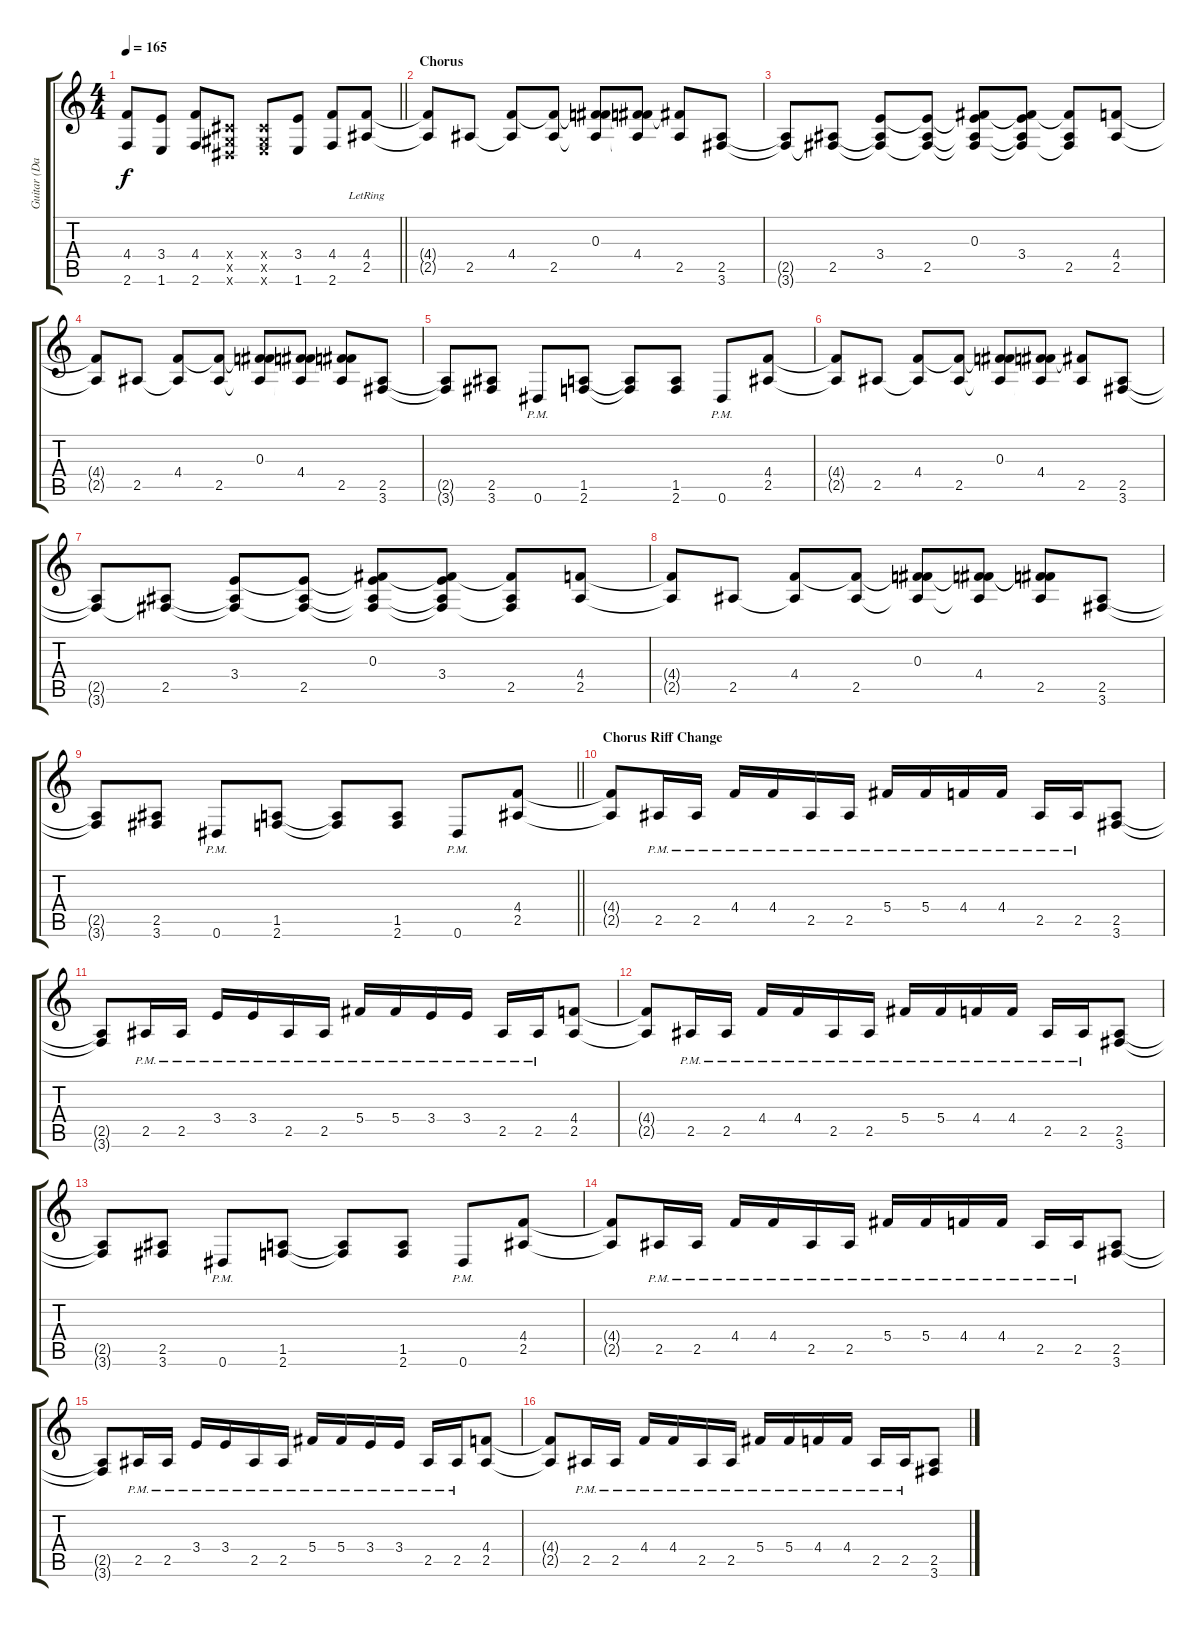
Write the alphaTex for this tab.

\track ("Guitar (Dan Gargiulo)" "Guitar (Da") {instrument distortionguitar}
\staff {score tabs}
\tuning (Eb4 Bb3 Gb3 Db3 Ab2 Eb2) {hide}
\ts (4 4)
\tempo 165
\clef g2
\barLineRight lightlight
\ks c
(4.4 2.6).8{dy f} (3.4 1.6).8 (4.4 2.6).8 (0.4{x} 0.5{x} 0.6{x}).8 (0.4{x} 0.5{x} 1.6{x}).8 (3.4 1.6).8 (4.4 2.6).8 (4.4 2.5{lr}).8 |
\section ("" "Chorus")
(4.4{t} 2.5{t}).8 2.5.8 (4.4 2.5{t}).8 (4.4{t} 2.5).8 (0.3 4.4{t} 2.5{t}).8 (0.3{t} 4.4 2.5{t}).8 (0.3{t} 2.5).8 (2.5 3.6).8 |
(2.5{t} 3.6{t}).8 (2.5 3.6{t}).8 (3.4 2.5{t} 3.6{t}).8 (3.4{t} 2.5 3.6{t}).8 (0.3 3.4{t} 2.5{t} 3.6{t}).8 (0.3{t} 3.4 2.5{t} 3.6{t}).8 (0.3{t} 2.5 3.6{t}).8 (4.4 2.5).8 |
(4.4{t} 2.5{t}).8 2.5.8 (4.4 2.5{t}).8 (4.4{t} 2.5).8 (0.3 4.4{t} 2.5{t}).8 (0.3{t} 4.4 2.5{t}).8 (0.3{t} 4.4{t} 2.5).8 (2.5 3.6).8 |
(2.5{t} 3.6{t}).8 (2.5 3.6).8 0.6{pm}.8 (1.5 2.6).8 (1.5{t} 2.6{t}).8 (1.5 2.6).8 0.6{pm}.8 (4.4 2.5).8 |
(4.4{t} 2.5{t}).8 2.5.8 (4.4 2.5{t}).8 (4.4{t} 2.5).8 (0.3 4.4{t} 2.5{t}).8 (0.3{t} 4.4 2.5{t}).8 (0.3{t} 2.5).8 (2.5 3.6).8 |
(2.5{t} 3.6{t}).8 (2.5 3.6{t}).8 (3.4 2.5{t} 3.6{t}).8 (3.4{t} 2.5 3.6{t}).8 (0.3 3.4{t} 2.5{t} 3.6{t}).8 (0.3{t} 3.4 2.5{t} 3.6{t}).8 (0.3{t} 2.5 3.6{t}).8 (4.4 2.5).8 |
(4.4{t} 2.5{t}).8 2.5.8 (4.4 2.5{t}).8 (4.4{t} 2.5).8 (0.3 4.4{t} 2.5{t}).8 (0.3{t} 4.4 2.5{t}).8 (0.3{t} 4.4{t} 2.5).8 (2.5 3.6).8 |
\barLineRight lightlight
(2.5{t} 3.6{t}).8 (2.5 3.6).8 0.6{pm}.8 (1.5 2.6).8 (1.5{t} 2.6{t}).8 (1.5 2.6).8 0.6{pm}.8 (4.4 2.5).8 |
\section ("" "Chorus Riff Change")
(4.4{t} 2.5{t}).8 2.5{pm}.16 2.5{pm}.16 4.4{pm}.16 4.4{pm}.16 2.5{pm}.16 2.5{pm}.16 5.4{pm}.16 5.4{pm}.16 4.4{pm}.16 4.4{pm}.16 2.5{pm}.16 2.5{pm}.16 (2.5 3.6).8 |
(2.5{t} 3.6{t}).8 2.5{pm}.16 2.5{pm}.16 3.4{pm}.16 3.4{pm}.16 2.5{pm}.16 2.5{pm}.16 5.4{pm}.16 5.4{pm}.16 3.4{pm}.16 3.4{pm}.16 2.5{pm}.16 2.5{pm}.16 (4.4 2.5).8 |
(4.4{t} 2.5{t}).8 2.5{pm}.16 2.5{pm}.16 4.4{pm}.16 4.4{pm}.16 2.5{pm}.16 2.5{pm}.16 5.4{pm}.16 5.4{pm}.16 4.4{pm}.16 4.4{pm}.16 2.5{pm}.16 2.5{pm}.16 (2.5 3.6).8 |
(2.5{t} 3.6{t}).8 (2.5 3.6).8 0.6{pm}.8 (1.5 2.6).8 (1.5{t} 2.6{t}).8 (1.5 2.6).8 0.6{pm}.8 (4.4 2.5).8 |
(4.4{t} 2.5{t}).8 2.5{pm}.16 2.5{pm}.16 4.4{pm}.16 4.4{pm}.16 2.5{pm}.16 2.5{pm}.16 5.4{pm}.16 5.4{pm}.16 4.4{pm}.16 4.4{pm}.16 2.5{pm}.16 2.5{pm}.16 (2.5 3.6).8 |
(2.5{t} 3.6{t}).8 2.5{pm}.16 2.5{pm}.16 3.4{pm}.16 3.4{pm}.16 2.5{pm}.16 2.5{pm}.16 5.4{pm}.16 5.4{pm}.16 3.4{pm}.16 3.4{pm}.16 2.5{pm}.16 2.5{pm}.16 (4.4 2.5).8 |
(4.4{t} 2.5{t}).8 2.5{pm}.16 2.5{pm}.16 4.4{pm}.16 4.4{pm}.16 2.5{pm}.16 2.5{pm}.16 5.4{pm}.16 5.4{pm}.16 4.4{pm}.16 4.4{pm}.16 2.5{pm}.16 2.5{pm}.16 (2.5 3.6).8
